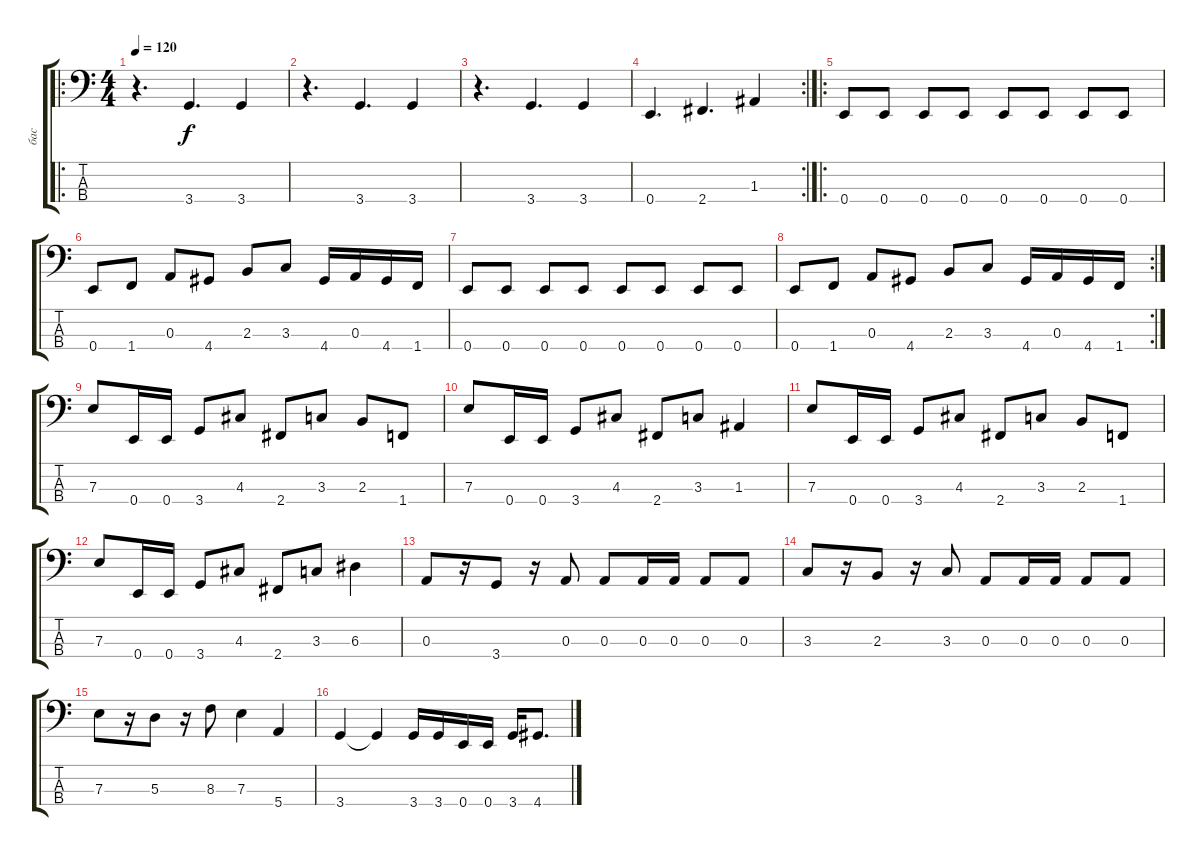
\track ("бас" "бас") {instrument electricbassfinger}
\staff {score tabs}
\tuning (G2 D2 A1 E1) {hide}
\ro
\ts (4 4)
\tempo 120
\clef f4
\ks c
r.4{d dy f} 3.4.4{d} 3.4.4 |
r.4{d} 3.4.4{d} 3.4.4 |
r.4{d} 3.4.4{d} 3.4.4 |
\rc 2
0.4.4{d} 2.4.4{d} 1.3.4 |
\ro
0.4.8 0.4.8 0.4.8 0.4.8 0.4.8 0.4.8 0.4.8 0.4.8 |
0.4.8 1.4.8 0.3.8 4.4.8 2.3.8 3.3.8 4.4.16 0.3.16 4.4.16 1.4.16 |
0.4.8 0.4.8 0.4.8 0.4.8 0.4.8 0.4.8 0.4.8 0.4.8 |
\rc 2
0.4.8 1.4.8 0.3.8 4.4.8 2.3.8 3.3.8 4.4.16 0.3.16 4.4.16 1.4.16 |
7.3.8 0.4.16 0.4.16 3.4.8 4.3.8 2.4.8 3.3.8 2.3.8 1.4.8 |
7.3.8 0.4.16 0.4.16 3.4.8 4.3.8 2.4.8 3.3.8 1.3.4 |
7.3.8 0.4.16 0.4.16 3.4.8 4.3.8 2.4.8 3.3.8 2.3.8 1.4.8 |
7.3.8 0.4.16 0.4.16 3.4.8 4.3.8 2.4.8 3.3.8 6.3.4 |
0.3.8 r.16 3.4.8 r.16 0.3.8 0.3.8 0.3.16 0.3.16 0.3.8 0.3.8 |
3.3.8 r.16 2.3.8 r.16 3.3.8 0.3.8 0.3.16 0.3.16 0.3.8 0.3.8 |
7.3.8 r.16 5.3.8 r.16 8.3.8 7.3.4 5.4.4 |
3.4.4 3.4{t}.4 3.4.16 3.4.16 0.4.16 0.4.16 3.4.16 4.4.8{d}
